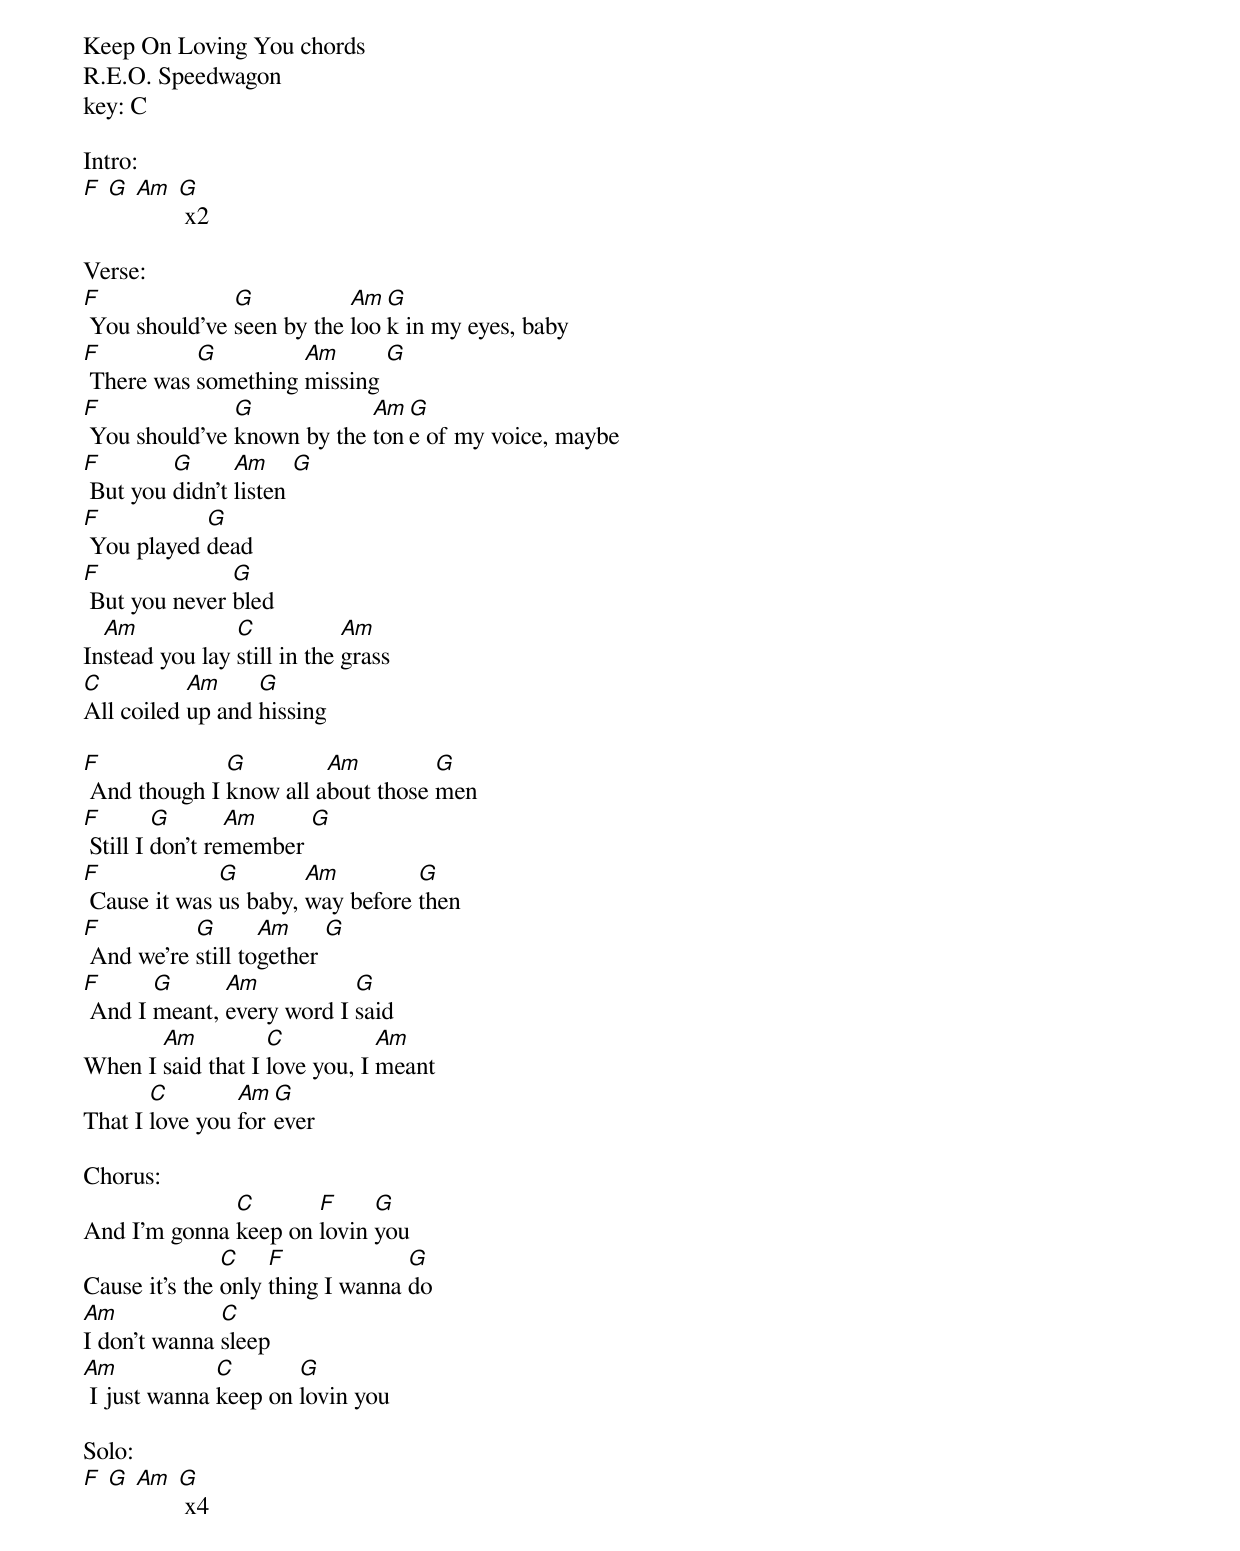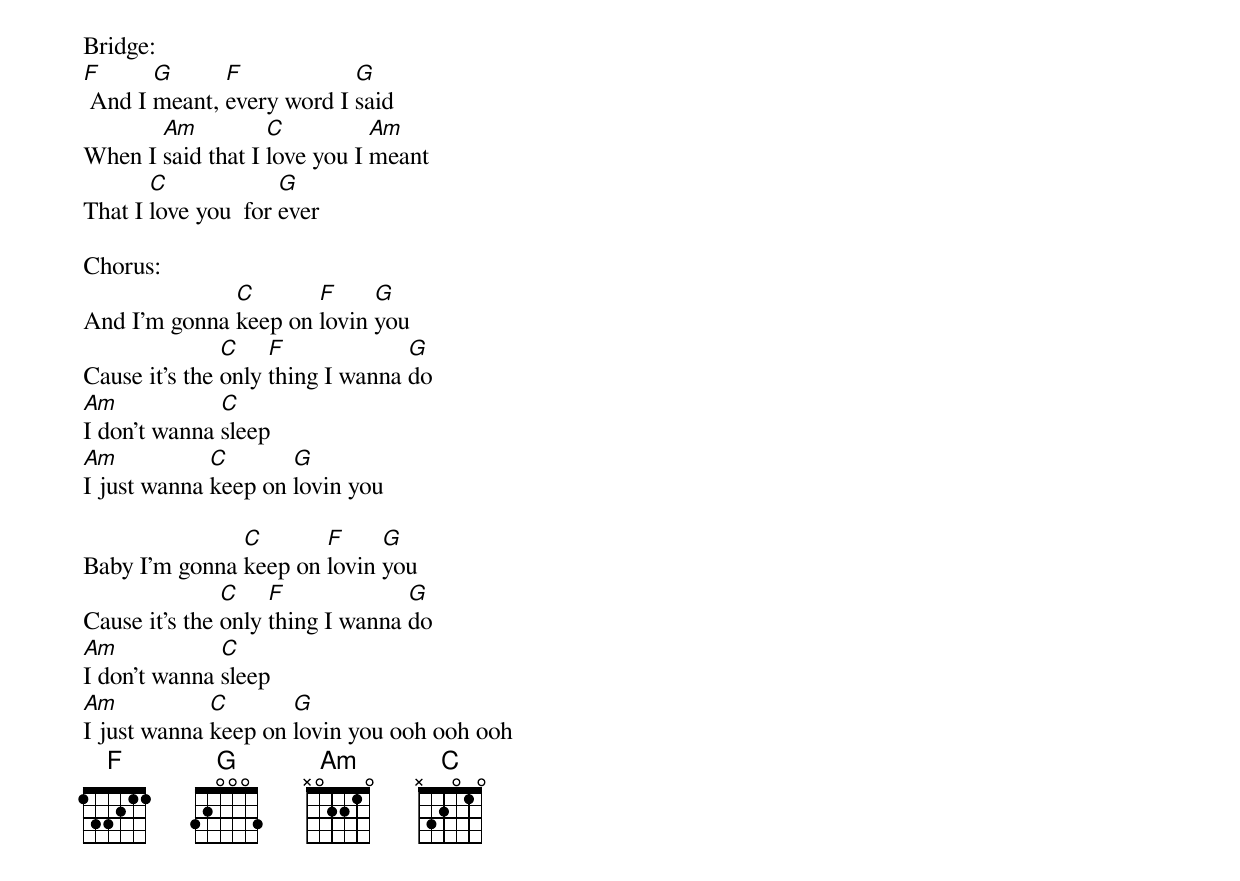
Keep On Loving You chords
R.E.O. Speedwagon
key: C

Intro:
[F] [G] [Am] [G] x2

Verse:
[F] You should've [G]seen by the [Am]loo[G]k in my eyes, baby
[F] There was [G]something [Am]missing [G]
[F] You should've [G]known by the [Am]ton[G]e of my voice, maybe
[F] But you [G]didn't [Am]listen [G]
[F] You played [G]dead
[F] But you never [G]bled
In[Am]stead you lay [C]still in the [Am]grass
[C]All coiled [Am]up and [G]hissing

[F] And though I [G]know all a[Am]bout those [G]men
[F] Still I [G]don't re[Am]member [G]
[F] Cause it was [G]us baby, [Am]way before [G]then
[F] And we're [G]still to[Am]gether [G]
[F] And I [G]meant, [Am]every word I [G]said
When I [Am]said that I [C]love you, I [Am]meant
That I [C]love you [Am]for [G]ever

Chorus:
And I'm gonna [C]keep on [F]lovin [G]you
Cause it's the [C]only [F]thing I wanna [G]do
[Am]I don't wanna [C]sleep
[Am] I just wanna [C]keep on [G]lovin you

Solo:
[F] [G] [Am] [G] x4

Bridge:
[F] And I [G]meant, [F]every word I [G]said
When I [Am]said that I [C]love you I [Am]meant
That I [C]love you  for [G]ever

Chorus:
And I'm gonna [C]keep on [F]lovin [G]you
Cause it's the [C]only [F]thing I wanna [G]do
[Am]I don't wanna [C]sleep
[Am]I just wanna [C]keep on [G]lovin you

Baby I'm gonna [C]keep on [F]lovin [G]you
Cause it's the [C]only [F]thing I wanna [G]do
[Am]I don't wanna [C]sleep
[Am]I just wanna [C]keep on [G]lovin you ooh ooh ooh
